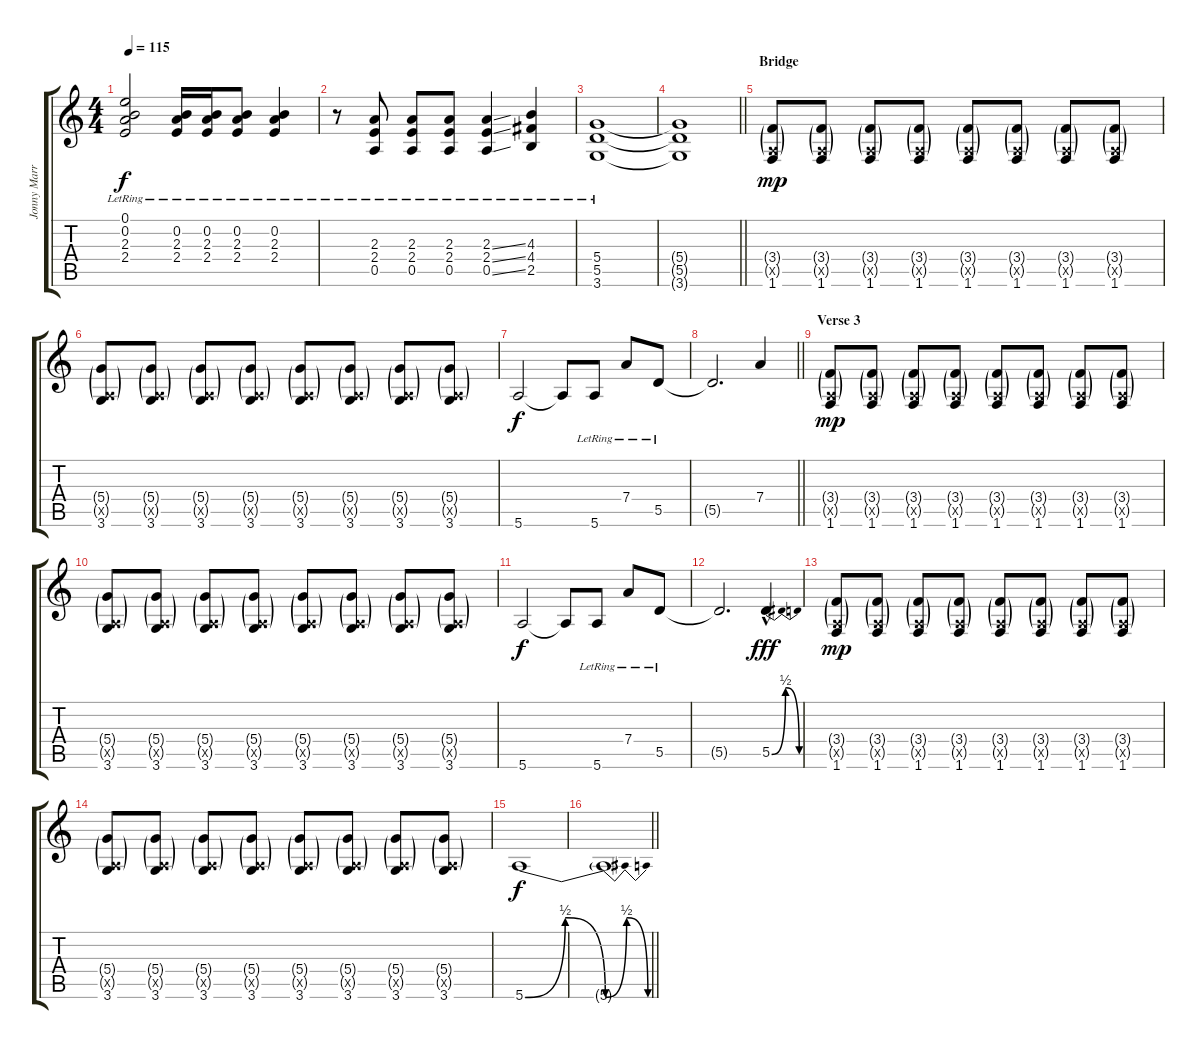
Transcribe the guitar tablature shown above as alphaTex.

\track ("Jonny Marr" "Jonny Marr") {instrument electricguitarclean}
\staff {score tabs}
\tuning (E4 B3 G3 D3 A2 E2) {hide}
\ts (4 4)
\tempo 115
\clef g2
\ks c
(0.1{lr} 0.2{lr} 2.3{lr} 2.4{lr}).2{dy f} (0.2{lr} 2.3{lr} 2.4{lr}).16 (0.2{lr} 2.3{lr} 2.4{lr}).16 (0.2{lr} 2.3{lr} 2.4{lr}).8 (0.2{lr} 2.3{lr} 2.4{lr}).4 |
r.8 (2.3{lr} 2.4{lr} 0.5{lr}).8 (2.3{lr} 2.4{lr} 0.5{lr}).8 (2.3{lr} 2.4{lr} 0.5{lr}).8 (2.3{ss lr} 2.4{ss lr} 0.5{ss lr}).4 (4.3{lr} 4.4{lr} 2.5{lr}).4 |
(5.4{lr} 5.5{lr} 3.6{lr}).1 |
\barLineRight lightlight
(5.4{t} 5.5{t} 3.6{t}).1 |
\section ("" "Bridge")
(3.4{g} 0.5{g x} 1.6).8{dy mp} (3.4{g} 0.5{g x} 1.6).8 (3.4{g} 0.5{g x} 1.6).8 (3.4{g} 0.5{g x} 1.6).8 (3.4{g} 0.5{g x} 1.6).8 (3.4{g} 0.5{g x} 1.6).8 (3.4{g} 0.5{g x} 1.6).8 (3.4{g} 0.5{g x} 1.6).8 |
(5.4{g} 0.5{g x} 3.6).8 (5.4{g} 0.5{g x} 3.6).8 (5.4{g} 0.5{g x} 3.6).8 (5.4{g} 0.5{g x} 3.6).8 (5.4{g} 0.5{g x} 3.6).8 (5.4{g} 0.5{g x} 3.6).8 (5.4{g} 0.5{g x} 3.6).8 (5.4{g} 0.5{g x} 3.6).8 |
5.6.2{dy f} 5.6{t}.8 5.6{lr}.8 7.4{lr}.8 5.5{lr}.8 |
\barLineRight lightlight
5.5{t}.2{d} 7.4.4 |
\section ("" "Verse 3")
(3.4{g} 0.5{g x} 1.6).8{dy mp} (3.4{g} 0.5{g x} 1.6).8 (3.4{g} 0.5{g x} 1.6).8 (3.4{g} 0.5{g x} 1.6).8 (3.4{g} 0.5{g x} 1.6).8 (3.4{g} 0.5{g x} 1.6).8 (3.4{g} 0.5{g x} 1.6).8 (3.4{g} 0.5{g x} 1.6).8 |
(5.4{g} 0.5{g x} 3.6).8 (5.4{g} 0.5{g x} 3.6).8 (5.4{g} 0.5{g x} 3.6).8 (5.4{g} 0.5{g x} 3.6).8 (5.4{g} 0.5{g x} 3.6).8 (5.4{g} 0.5{g x} 3.6).8 (5.4{g} 0.5{g x} 3.6).8 (5.4{g} 0.5{g x} 3.6).8 |
5.6.2{dy f} 5.6{t}.8 5.6{lr}.8 7.4{lr}.8 5.5{lr}.8 |
5.5{t}.2{d} 5.5{be (bendrelease 0 0 30 2 30 2 60 0) hac}.4{dy fff} |
(3.4{g} 0.5{g x} 1.6).8{dy mp} (3.4{g} 0.5{g x} 1.6).8 (3.4{g} 0.5{g x} 1.6).8 (3.4{g} 0.5{g x} 1.6).8 (3.4{g} 0.5{g x} 1.6).8 (3.4{g} 0.5{g x} 1.6).8 (3.4{g} 0.5{g x} 1.6).8 (3.4{g} 0.5{g x} 1.6).8 |
(5.4{g} 0.5{g x} 3.6).8 (5.4{g} 0.5{g x} 3.6).8 (5.4{g} 0.5{g x} 3.6).8 (5.4{g} 0.5{g x} 3.6).8 (5.4{g} 0.5{g x} 3.6).8 (5.4{g} 0.5{g x} 3.6).8 (5.4{g} 0.5{g x} 3.6).8 (5.4{g} 0.5{g x} 3.6).8 |
5.6{be (bendrelease 0 0 30 2 30 2 60 0)}.1{dy f} |
\barLineRight lightlight
5.6{be (bendrelease 0 0 30 2 30 2 60 0) t}.1
